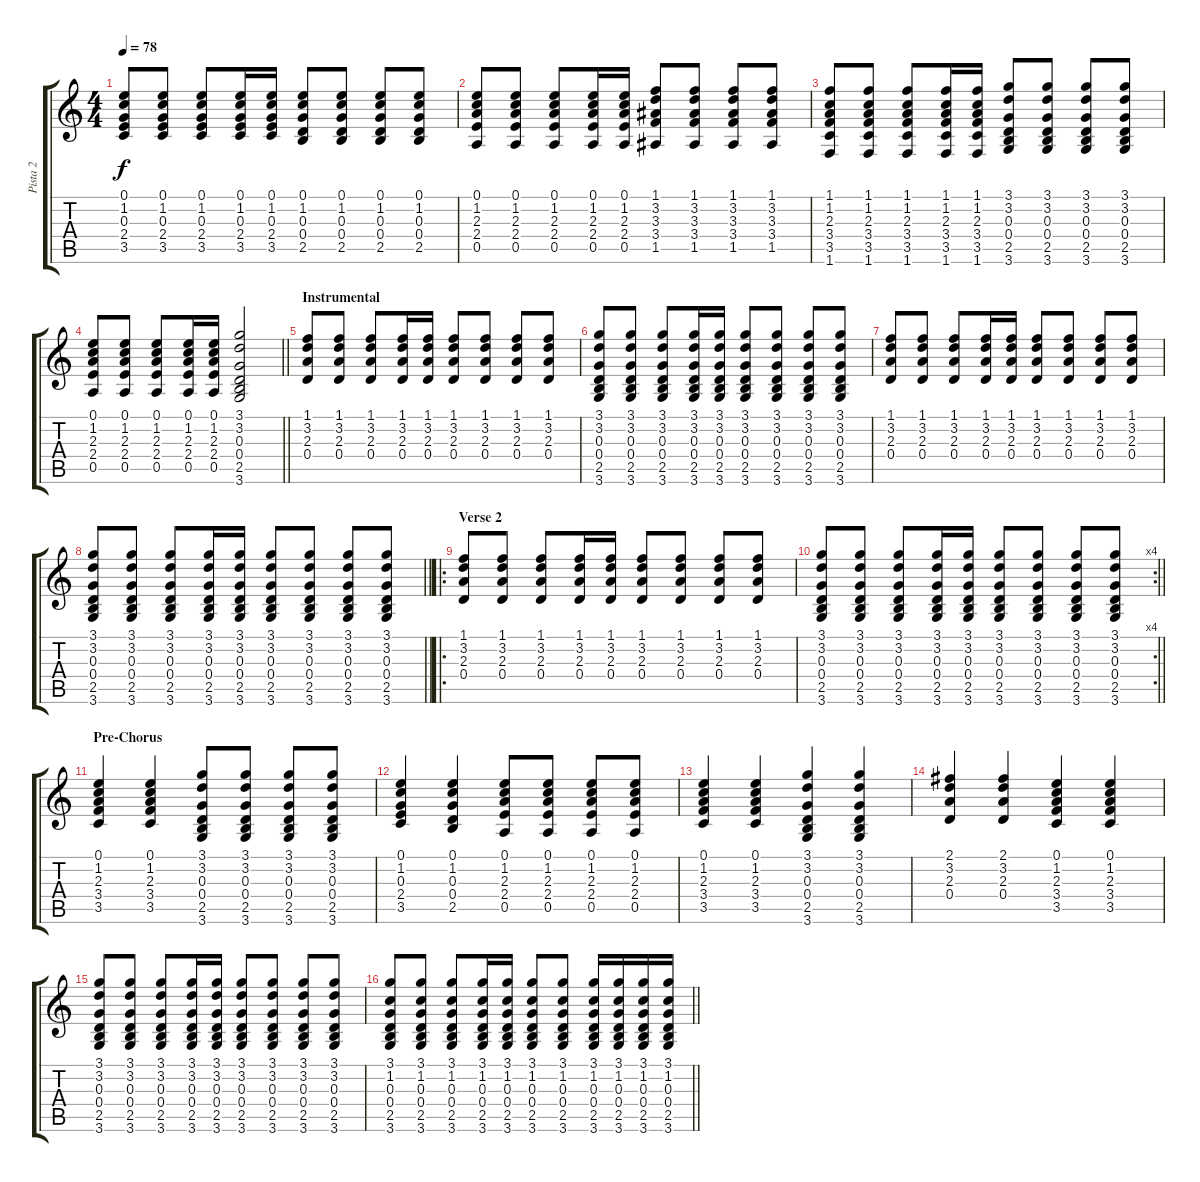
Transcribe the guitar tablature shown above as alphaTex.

\track ("Pista 2" "Pista 2") {instrument overdrivenguitar}
\staff {score tabs}
\tuning (E4 B3 G3 D3 A2 E2) {hide}
\ts (4 4)
\tempo 78
\clef g2
\ks c
(0.1 1.2 0.3 2.4 3.5).8{dy f} (0.1 1.2 0.3 2.4 3.5).8 (0.1 1.2 0.3 2.4 3.5).8 (0.1 1.2 0.3 2.4 3.5).16 (0.1 1.2 0.3 2.4 3.5).16 (0.1 1.2 0.3 0.4 2.5).8 (0.1 1.2 0.3 0.4 2.5).8 (0.1 1.2 0.3 0.4 2.5).8 (0.1 1.2 0.3 0.4 2.5).8 |
(0.1 1.2 2.3 2.4 0.5).8 (0.1 1.2 2.3 2.4 0.5).8 (0.1 1.2 2.3 2.4 0.5).8 (0.1 1.2 2.3 2.4 0.5).16 (0.1 1.2 2.3 2.4 0.5).16 (1.1 3.2 3.3 3.4 1.5).8 (1.1 3.2 3.3 3.4 1.5).8 (1.1 3.2 3.3 3.4 1.5).8 (1.1 3.2 3.3 3.4 1.5).8 |
(1.1 1.2 2.3 3.4 3.5 1.6).8 (1.1 1.2 2.3 3.4 3.5 1.6).8 (1.1 1.2 2.3 3.4 3.5 1.6).8 (1.1 1.2 2.3 3.4 3.5 1.6).16 (1.1 1.2 2.3 3.4 3.5 1.6).16 (3.1 3.2 0.3 0.4 2.5 3.6).8 (3.1 3.2 0.3 0.4 2.5 3.6).8 (3.1 3.2 0.3 0.4 2.5 3.6).8 (3.1 3.2 0.3 0.4 2.5 3.6).8 |
\barLineRight lightlight
(0.1 1.2 2.3 2.4 0.5).8 (0.1 1.2 2.3 2.4 0.5).8 (0.1 1.2 2.3 2.4 0.5).8 (0.1 1.2 2.3 2.4 0.5).16 (0.1 1.2 2.3 2.4 0.5).16 (3.1 3.2 0.3 0.4 2.5 3.6).2 |
\section ("" "Instrumental")
(1.1 3.2 2.3 0.4).8 (1.1 3.2 2.3 0.4).8 (1.1 3.2 2.3 0.4).8 (1.1 3.2 2.3 0.4).16 (1.1 3.2 2.3 0.4).16 (1.1 3.2 2.3 0.4).8 (1.1 3.2 2.3 0.4).8 (1.1 3.2 2.3 0.4).8 (1.1 3.2 2.3 0.4).8 |
(3.1 3.2 0.3 0.4 2.5 3.6).8 (3.1 3.2 0.3 0.4 2.5 3.6).8 (3.1 3.2 0.3 0.4 2.5 3.6).8 (3.1 3.2 0.3 0.4 2.5 3.6).16 (3.1 3.2 0.3 0.4 2.5 3.6).16 (3.1 3.2 0.3 0.4 2.5 3.6).8 (3.1 3.2 0.3 0.4 2.5 3.6).8 (3.1 3.2 0.3 0.4 2.5 3.6).8 (3.1 3.2 0.3 0.4 2.5 3.6).8 |
(1.1 3.2 2.3 0.4).8 (1.1 3.2 2.3 0.4).8 (1.1 3.2 2.3 0.4).8 (1.1 3.2 2.3 0.4).16 (1.1 3.2 2.3 0.4).16 (1.1 3.2 2.3 0.4).8 (1.1 3.2 2.3 0.4).8 (1.1 3.2 2.3 0.4).8 (1.1 3.2 2.3 0.4).8 |
\barLineRight lightlight
(3.1 3.2 0.3 0.4 2.5 3.6).8 (3.1 3.2 0.3 0.4 2.5 3.6).8 (3.1 3.2 0.3 0.4 2.5 3.6).8 (3.1 3.2 0.3 0.4 2.5 3.6).16 (3.1 3.2 0.3 0.4 2.5 3.6).16 (3.1 3.2 0.3 0.4 2.5 3.6).8 (3.1 3.2 0.3 0.4 2.5 3.6).8 (3.1 3.2 0.3 0.4 2.5 3.6).8 (3.1 3.2 0.3 0.4 2.5 3.6).8 |
\ro
\section ("" "Verse 2")
(1.1 3.2 2.3 0.4).8 (1.1 3.2 2.3 0.4).8 (1.1 3.2 2.3 0.4).8 (1.1 3.2 2.3 0.4).16 (1.1 3.2 2.3 0.4).16 (1.1 3.2 2.3 0.4).8 (1.1 3.2 2.3 0.4).8 (1.1 3.2 2.3 0.4).8 (1.1 3.2 2.3 0.4).8 |
\rc 4
\barLineRight lightlight
(3.1 3.2 0.3 0.4 2.5 3.6).8 (3.1 3.2 0.3 0.4 2.5 3.6).8 (3.1 3.2 0.3 0.4 2.5 3.6).8 (3.1 3.2 0.3 0.4 2.5 3.6).16 (3.1 3.2 0.3 0.4 2.5 3.6).16 (3.1 3.2 0.3 0.4 2.5 3.6).8 (3.1 3.2 0.3 0.4 2.5 3.6).8 (3.1 3.2 0.3 0.4 2.5 3.6).8 (3.1 3.2 0.3 0.4 2.5 3.6).8 |
\section ("" "Pre-Chorus")
(0.1 1.2 2.3 3.4 3.5).4 (0.1 1.2 2.3 3.4 3.5).4 (3.1 3.2 0.3 0.4 2.5 3.6).8 (3.1 3.2 0.3 0.4 2.5 3.6).8 (3.1 3.2 0.3 0.4 2.5 3.6).8 (3.1 3.2 0.3 0.4 2.5 3.6).8 |
(0.1 1.2 0.3 2.4 3.5).4 (0.1 1.2 0.3 0.4 2.5).4 (0.1 1.2 2.3 2.4 0.5).8 (0.1 1.2 2.3 2.4 0.5).8 (0.1 1.2 2.3 2.4 0.5).8 (0.1 1.2 2.3 2.4 0.5).8 |
(0.1 1.2 2.3 3.4 3.5).4 (0.1 1.2 2.3 3.4 3.5).4 (3.1 3.2 0.3 0.4 2.5 3.6).4 (3.1 3.2 0.3 0.4 2.5 3.6).4 |
(2.1 3.2 2.3 0.4).4 (2.1 3.2 2.3 0.4).4 (0.1 1.2 2.3 3.4 3.5).4 (0.1 1.2 2.3 3.4 3.5).4 |
(3.1 3.2 0.3 0.4 2.5 3.6).8 (3.1 3.2 0.3 0.4 2.5 3.6).8 (3.1 3.2 0.3 0.4 2.5 3.6).8 (3.1 3.2 0.3 0.4 2.5 3.6).16 (3.1 3.2 0.3 0.4 2.5 3.6).16 (3.1 3.2 0.3 0.4 2.5 3.6).8 (3.1 3.2 0.3 0.4 2.5 3.6).8 (3.1 3.2 0.3 0.4 2.5 3.6).8 (3.1 3.2 0.3 0.4 2.5 3.6).8 |
\barLineRight lightlight
(3.1 1.2 0.3 0.4 2.5 3.6).8 (3.1 1.2 0.3 0.4 2.5 3.6).8 (3.1 1.2 0.3 0.4 2.5 3.6).8 (3.1 1.2 0.3 0.4 2.5 3.6).16 (3.1 1.2 0.3 0.4 2.5 3.6).16 (3.1 1.2 0.3 0.4 2.5 3.6).8 (3.1 1.2 0.3 0.4 2.5 3.6).8 (3.1 1.2 0.3 0.4 2.5 3.6).16 (3.1 1.2 0.3 0.4 2.5 3.6).16 (3.1 1.2 0.3 0.4 2.5 3.6).16 (3.1 1.2 0.3 0.4 2.5 3.6).16
